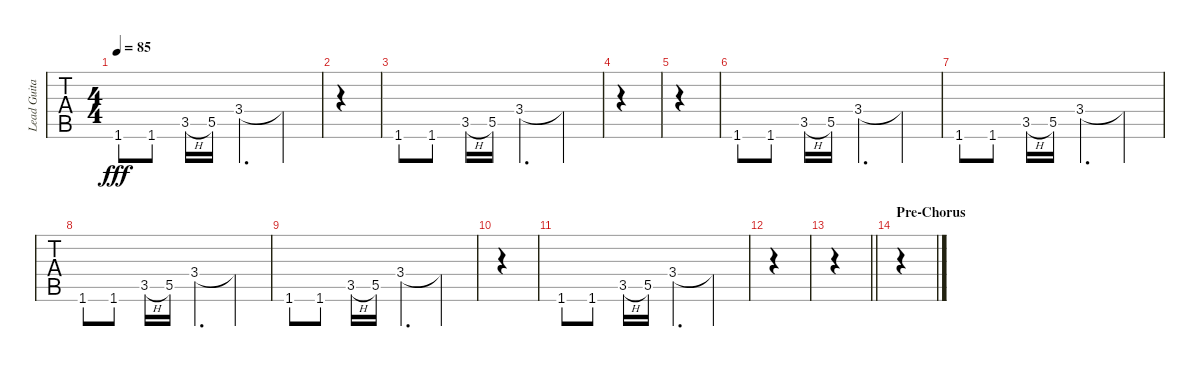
\track ("Lead Guitar" "Lead Guita") {instrument distortionguitar}
\staff {tabs}
\tuning (E4 B3 G3 D3 A2 E2) {hide}
\ts (4 4)
\tempo 85
\clef g2
\ks f
1.6{st}.8{dy fff} 1.6{st}.8 3.5{h}.16 5.5.16 3.4.4{d} 3.4{t}.4 |
|
1.6{st}.8 1.6{st}.8 3.5{h}.16 5.5.16 3.4.4{d} 3.4{t}.4 |
|
|
1.6{st}.8 1.6{st}.8 3.5{h}.16 5.5.16 3.4.4{d} 3.4{t}.4 |
1.6{st}.8 1.6{st}.8 3.5{h}.16 5.5.16 3.4.4{d} 3.4{t}.4 |
1.6{st}.8 1.6{st}.8 3.5{h}.16 5.5.16 3.4.4{d} 3.4{t}.4 |
1.6{st}.8 1.6{st}.8 3.5{h}.16 5.5.16 3.4.4{d} 3.4{t}.4 |
|
1.6{st}.8 1.6{st}.8 3.5{h}.16 5.5.16 3.4.4{d} 3.4{t}.4 |
|
\barLineRight lightlight
|
\section ("" "Pre-Chorus")
